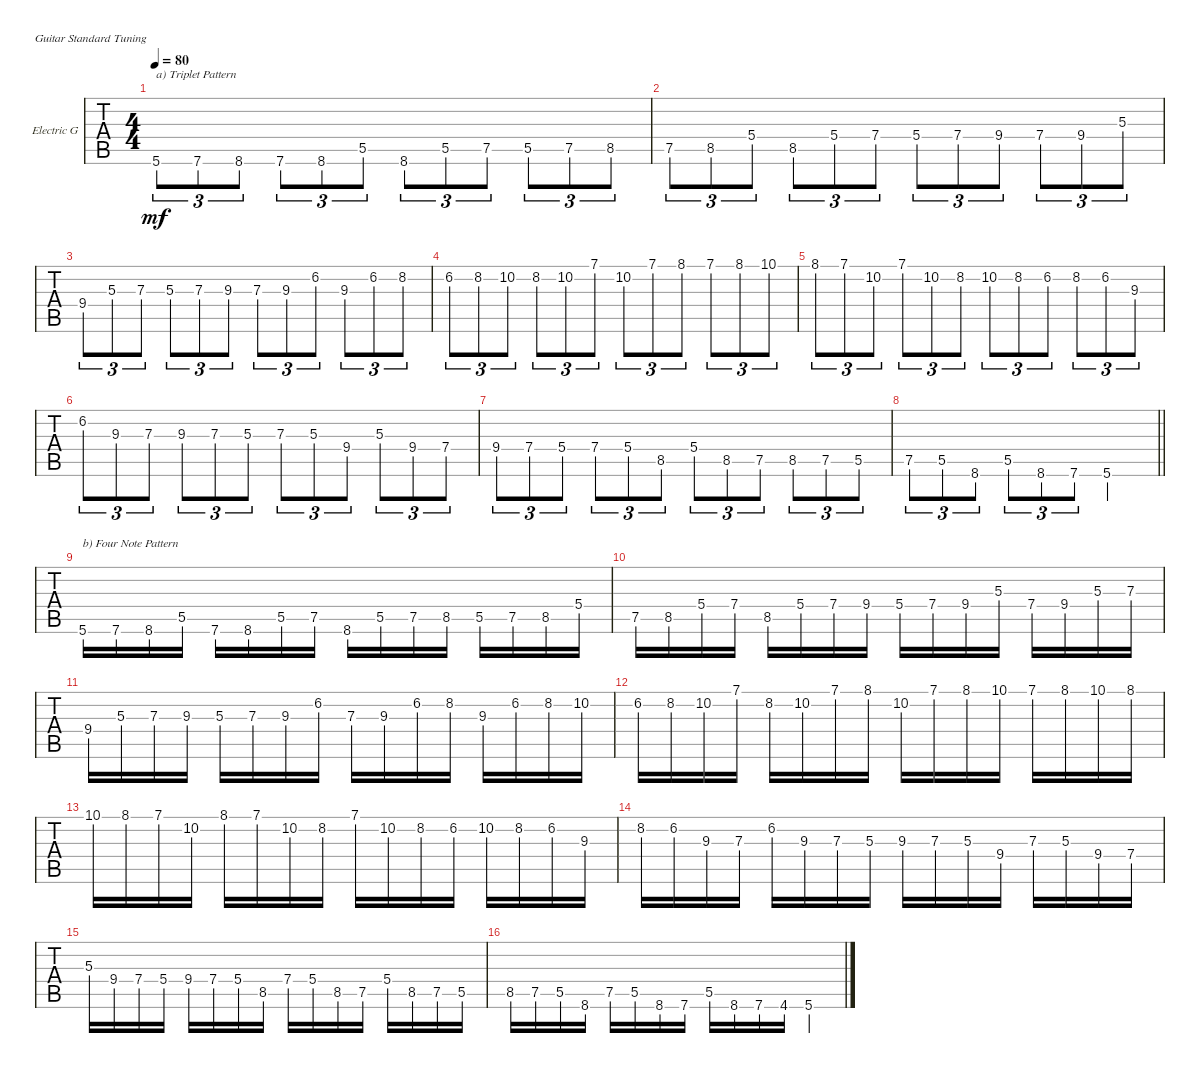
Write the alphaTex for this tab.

\defaultSystemsLayout 4
\bracketExtendMode groupsimilarinstruments
\firstSystemTrackNameOrientation horizontal
\otherSystemsTrackNameOrientation horizontal
\track ("Electric Guitar" "Electric G") {instrument electricguitarclean}
\staff {tabs}
\tuning (E4 B3 G3 D3 A2 E2)
\ts (4 4)
\tempo 80
\clef g2
\scale
0.288241
\ks c
5.6.8{tu (3 2) txt "a) Triplet Pattern" dy mf instrument electricguitarclean} 7.6.8{tu (3 2)} 8.6.8{tu (3 2)} 7.6.8{tu (3 2)} 8.6.8{tu (3 2)} 5.5.8{tu (3 2)} 8.6.8{tu (3 2)} 5.5.8{tu (3 2)} 7.5.8{tu (3 2)} 5.5.8{tu (3 2)} 7.5.8{tu (3 2)} 8.5.8{tu (3 2)} |
\scale
0.237253 7.5.8{tu (3 2)} 8.5.8{tu (3 2)} 5.4.8{tu (3 2)} 8.5.8{tu (3 2)} 5.4.8{tu (3 2)} 7.4.8{tu (3 2)} 5.4.8{tu (3 2)} 7.4.8{tu (3 2)} 9.4.8{tu (3 2)} 7.4.8{tu (3 2)} 9.4.8{tu (3 2)} 5.3.8{tu (3 2)} |
9.4.8{tu (3 2)} 5.3.8{tu (3 2)} 7.3.8{tu (3 2)} 5.3.8{tu (3 2)} 7.3.8{tu (3 2)} 9.3.8{tu (3 2)} 7.3.8{tu (3 2)} 9.3.8{tu (3 2)} 6.2.8{tu (3 2)} 9.3.8{tu (3 2)} 6.2.8{tu (3 2)} 8.2.8{tu (3 2)} |
6.2.8{tu (3 2)} 8.2.8{tu (3 2)} 10.2.8{tu (3 2)} 8.2.8{tu (3 2)} 10.2.8{tu (3 2)} 7.1.8{tu (3 2)} 10.2.8{tu (3 2)} 7.1.8{tu (3 2)} 8.1.8{tu (3 2)} 7.1.8{tu (3 2)} 8.1.8{tu (3 2)} 10.1.8{tu (3 2)} |
\scale
0.287595 8.1.8{tu (3 2)} 7.1.8{tu (3 2)} 10.2.8{tu (3 2)} 7.1.8{tu (3 2)} 10.2.8{tu (3 2)} 8.2.8{tu (3 2)} 10.2.8{tu (3 2)} 8.2.8{tu (3 2)} 6.2.8{tu (3 2)} 8.2.8{tu (3 2)} 6.2.8{tu (3 2)} 9.3.8{tu (3 2)} |
\scale
0.236812 6.2.8{tu (3 2)} 9.3.8{tu (3 2)} 7.3.8{tu (3 2)} 9.3.8{tu (3 2)} 7.3.8{tu (3 2)} 5.3.8{tu (3 2)} 7.3.8{tu (3 2)} 5.3.8{tu (3 2)} 9.4.8{tu (3 2)} 5.3.8{tu (3 2)} 9.4.8{tu (3 2)} 7.4.8{tu (3 2)} |
\scale
0.238239 9.4.8{tu (3 2)} 7.4.8{tu (3 2)} 5.4.8{tu (3 2)} 7.4.8{tu (3 2)} 5.4.8{tu (3 2)} 8.5.8{tu (3 2)} 5.4.8{tu (3 2)} 8.5.8{tu (3 2)} 7.5.8{tu (3 2)} 8.5.8{tu (3 2)} 7.5.8{tu (3 2)} 5.5.8{tu (3 2)} |
\scale
0.237116
\barLineRight lightlight
7.5.8{tu (3 2)} 5.5.8{tu (3 2)} 8.6.8{tu (3 2)} 5.5.8{tu (3 2)} 8.6.8{tu (3 2)} 7.6.8{tu (3 2)} 5.6.2 |
5.6.16{txt "b) Four Note Pattern"} 7.6.16 8.6.16 5.5.16 7.6.16 8.6.16 5.5.16 7.5.16 8.6.16 5.5.16 7.5.16 8.5.16 5.5.16 7.5.16 8.5.16 5.4.16 |
7.5.16 8.5.16 5.4.16 7.4.16 8.5.16 5.4.16 7.4.16 9.4.16 5.4.16 7.4.16 9.4.16 5.3.16 7.4.16 9.4.16 5.3.16 7.3.16 |
9.4.16 5.3.16 7.3.16 9.3.16 5.3.16 7.3.16 9.3.16 6.2.16 7.3.16 9.3.16 6.2.16 8.2.16 9.3.16 6.2.16 8.2.16 10.2.16 |
6.2.16 8.2.16 10.2.16 7.1.16 8.2.16 10.2.16 7.1.16 8.1.16 10.2.16 7.1.16 8.1.16 10.1.16 7.1.16 8.1.16 10.1.16 8.1.16 |
10.1.16 8.1.16 7.1.16 10.2.16 8.1.16 7.1.16 10.2.16 8.2.16 7.1.16 10.2.16 8.2.16 6.2.16 10.2.16 8.2.16 6.2.16 9.3.16 |
8.2.16 6.2.16 9.3.16 7.3.16 6.2.16 9.3.16 7.3.16 5.3.16 9.3.16 7.3.16 5.3.16 9.4.16 7.3.16 5.3.16 9.4.16 7.4.16 |
\scale
0.523784 5.3.16 9.4.16 7.4.16 5.4.16 9.4.16 7.4.16 5.4.16 8.5.16 7.4.16 5.4.16 8.5.16 7.5.16 5.4.16 8.5.16 7.5.16 5.5.16 |
\scale
0.476235 8.5.16 7.5.16 5.5.16 8.6.16 7.5.16 5.5.16 8.6.16 7.6.16 5.5.16 8.6.16 7.6.16 4.6.16 5.6.4
